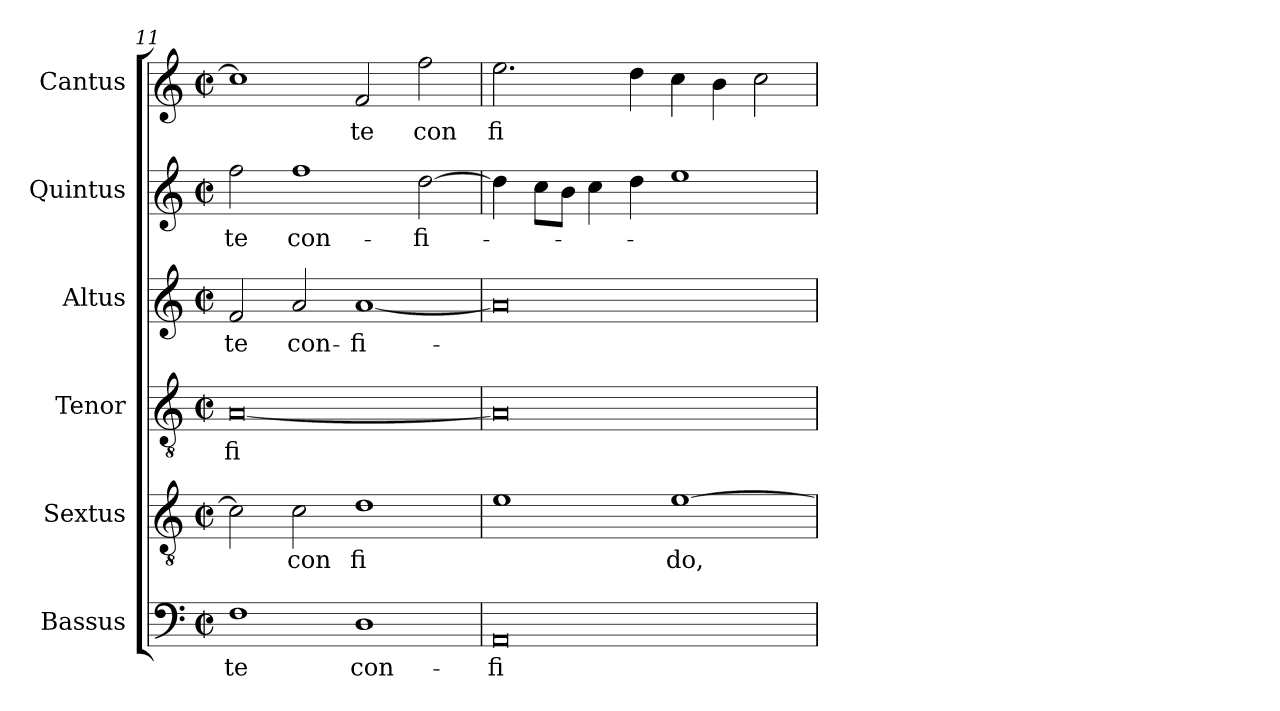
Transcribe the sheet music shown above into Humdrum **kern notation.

**kern	**text	**kern	**text	**kern	**text	**kern	**text	**kern	**text	**kern	**text
*part6	*part6	*part5	*part5	*part4	*part4	*part3	*part3	*part2	*part2	*part1	*part1
*staff6	*staff6	*staff5	*staff5	*staff4	*staff4	*staff3	*staff3	*staff2	*staff2	*staff1	*staff1
*I"Bassus	*	*I"Sextus	*	*I"Tenor	*	*I"Altus	*	*I"Quintus	*	*I"Cantus	*
*clefF4	*	*clefGv2	*	*clefGv2	*	*clefG2	*	*clefG2	*	*clefG2	*
*M2/2	*	*M2/2	*	*M2/2	*	*M2/2	*	*M2/2	*	*M2/2	*
*met(c|)	*	*met(c|)	*	*met(c|)	*	*met(c|)	*	*met(c|)	*	*met(c|)	*
=11	=11	=11	=11	=11	=11	=11	=11	=11	=11	=11	=11
!	!LO:LY:b:cj	!	!	!	!LO:LY:b:cj	!	!LO:LY:b:cj	!	!LO:LY:b:cj	!	!
1F	te	2c\]	.	[<0A	fi	2f/	te	2ff\	te	1cc]	.
!	!	!	!LO:LY:b:cj	!	!	!	!LO:LY:b:cj	!	!LO:LY:b:cj	!	!
.	.	2c\	con	.	.	2a/	con-	1ff	con-	.	.
!	!LO:LY:b:cj	!	!LO:LY:b:cj	!	!	!	!LO:LY:b:cj	!	!	!	!LO:LY:b:cj
1D	con-	1d	fi	.	.	[<1a	-fi-	.	.	2f/	te
!	!	!	!	!	!	!	!	!	!LO:LY:b:cj	!	!LO:LY:b:cj
.	.	.	.	.	.	.	.	[>2dd\	-fi-	2ff\	con
=12	=12	=12	=12	=12	=12	=12	=12	=12	=12	=12	=12
!	!LO:LY:b:cj	!	!	!	!	!	!	!	!	!	!LO:LY:b:cj
0AA	-fi-	1e	.	0A]	.	0a]	.	4dd\]	.	2.ee\	fi
.	.	.	.	.	.	.	.	8cc\L	.	.	.
.	.	.	.	.	.	.	.	8b\J	.	.	.
.	.	.	.	.	.	.	.	4cc\	.	.	.
.	.	.	.	.	.	.	.	4dd\	.	4dd\	.
!	!	!	!LO:LY:b:cj	!	!	!	!	!	!	!	!
.	.	[>1e	do,	.	.	.	.	1ee	.	4cc\	.
.	.	.	.	.	.	.	.	.	.	4b\	.
.	.	.	.	.	.	.	.	.	.	2cc\	.
=	=	=	=	=	=	=	=	=	=	=	=
*-	*-	*-	*-	*-	*-	*-	*-	*-	*-	*-	*-
